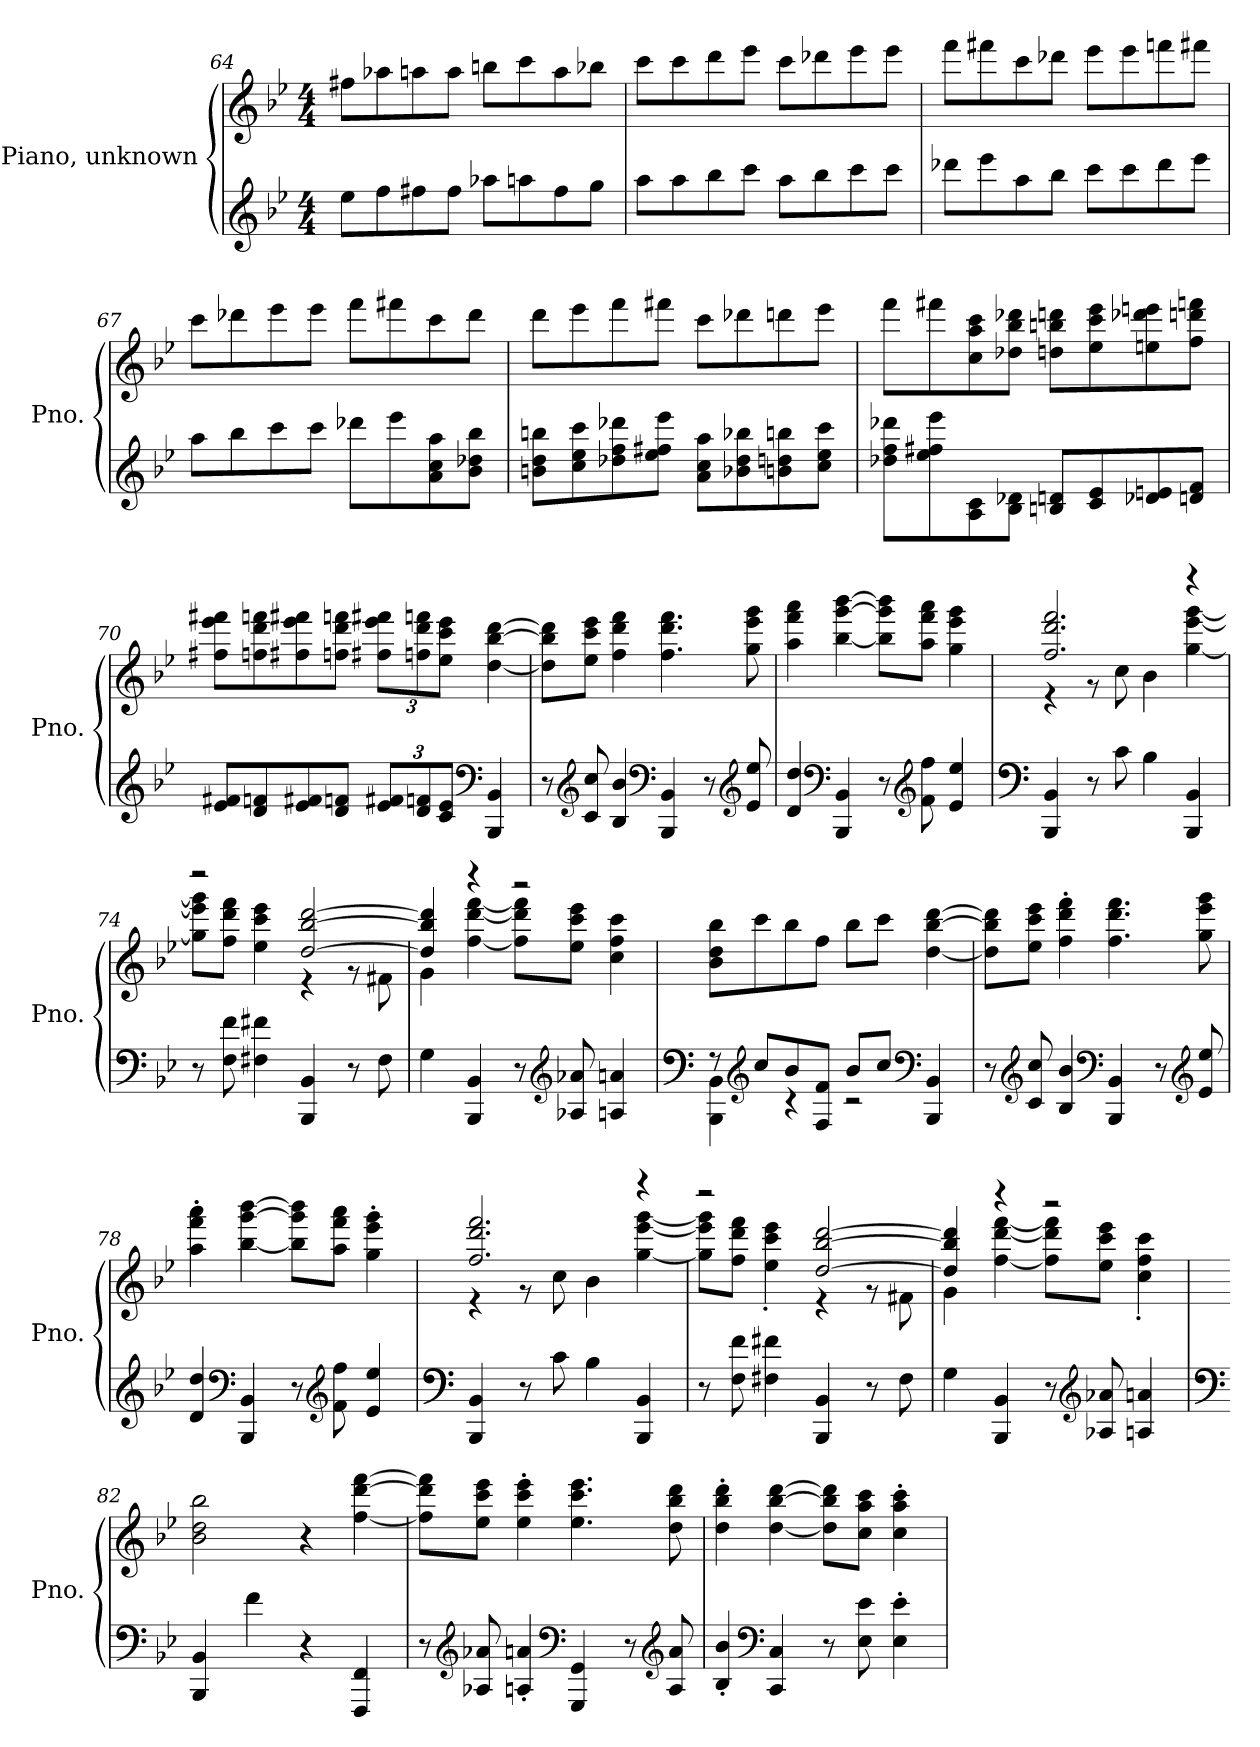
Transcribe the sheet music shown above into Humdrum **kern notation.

**kern	**kern
*part1	*part1
*staff2	*staff1
*I"Piano, unknown	*
*I'Pno.	*
*clefG2	*clefG2
*k[b-e-]	*k[b-e-]
*M4/4	*M4/4
=64	=64
8ee-\L	8ff#X\L
8ff\	8aa-X\
8ff#X\	8aan\
8ff#\J	8aa\J
8aa-X\L	8bbn\L
8aan\	8ccc\
8ff#\	8aa\
8gg\J	8bb-X\J
=65	=65
8aa\L	8ccc\L
8aa\	8ccc\
8bb-\	8ddd\
8ccc\J	8eee-\J
8aa\L	8ccc\L
8bb-\	8ddd-X\
8ccc\	8eee-\
8ccc\J	8eee-\J
!!LO:PB:g=z
=66	=66
8ddd-X\L	8fff\L
8eee-\	8fff#X\
8aa\	8ccc\
8bb-\J	8ddd-X\J
8ccc\L	8eee-\L
8ccc\	8eee-\
8ddd-\	8fffn\
8eee-\J	8fff#X\J
=67	=67
8aa\L	8ccc\L
8bb-\	8ddd-X\
8ccc\	8eee-\
8ccc\J	8eee-\J
8ddd-X\L	8fff\L
8eee-\	8fff#X\
8a\ 8cc\ 8aa\	8ccc\
8b-\ 8dd-X\ 8bb-\J	8ddd-\J
=68	=68
8bn\ 8dd\ 8bbn\L	8ddd\L
8cc\ 8ee-\ 8ccc\	8eee-\
8dd-X\ 8ff\ 8ddd-X\	8fff\
8ee-\ 8ff#X\ 8eee-\J	8fff#X\J
8a\ 8cc\ 8aa\L	8ccc\L
8b-X\ 8dd-\ 8bb-X\	8ddd-X\
8bn\ 8ddn\ 8bbn\	8dddn\
8cc\ 8ee-\ 8ccc\J	8eee-\J
!!LO:LB:g=z
=69	=69
8dd-X\ 8ff\ 8ddd-X\L	8fff\L
8ee-\ 8ff#X\ 8eee-\	8fff#X\
8A\ 8c\	8cc\ 8aa\ 8ccc\
8B-\ 8d-X\J	8dd-X\ 8bb-\ 8ddd-X\J
8Bn/ 8dn/L	8ddn\ 8bbn\ 8dddn\L
8c/ 8e-/	8ee-\ 8ccc\ 8eee-\
8d-X/ 8en/	8een\ 8ddd-X\ 8eeen\
8dn/ 8f/J	8ff\ 8dddn\ 8fffn\J
=70	=70
8e-/ 8f#X/L	8ff#X\ 8eee-\ 8fff#X\L
8d/ 8fn/	8ffn\ 8ddd\ 8fffn\
8e-/ 8f#X/	8ff#X\ 8eee-\ 8fff#X\
8d/ 8fn/J	8ffn\ 8ddd\ 8fffn\J
*Xbrackettup	*Xbrackettup
12e-/ 12f#X/L	12ff#X\ 12eee-\ 12fff#X\L
12d/ 12fn/	12ffn\ 12ddd\ 12fffn\
12c/ 12e-/J	12ee-\ 12ccc\ 12eee-\J
*clefF4	*
4BBB-/ 4BB-/	[4dd\ [4bb-\ [4ddd\
!!LO:LB:g=z
=71	=71
8r	8dd\] 8bb-\] 8ddd\]L
*clefG2	*
8c/ 8cc/	8ee-\ 8ccc\ 8eee-\J
4B-/ 4b-/	4ff\ 4ddd\ 4fff\
*clefF4	*
4BBB-/ 4BB-/	4.ff\ 4.ddd\ 4.fff\
8r	.
*clefG2	*
8e-/ 8ee-/	8gg\ 8eee-\ 8ggg\
=72	=72
4d/ 4dd/	4aa\ 4fff\ 4aaa\
*clefF4	*
4BBB-/ 4BB-/	[4bb-\ [4ggg\ [4bbb-\
8r	8bb-\] 8ggg\] 8bbb-\]L
*clefG2	*
8f\ 8ff\	8aa\ 8fff\ 8aaa\J
4e-/ 4ee-/	4gg\ 4eee-\ 4ggg\
=73	=73
*clefF4	*
*	*^
4BBB-/ 4BB-/	2.ff/ 2.ddd/ 2.fff/	4r
8r	.	8r
8c\	.	8cc\
4B-\	.	4b-\
4BBB-/ 4BB-/	4r	[4gg\ [4eee-\ [4ggg\
=74	=74	=74
8r	2r	8gg\] 8eee-\] 8ggg\]L
8F\ 8f\	.	8ff\ 8ddd\ 8fff\J
4F#X\ 4f#X\	.	4ee-\ 4ccc\ 4eee-\
4BBB-/ 4BB-/	[2dd/ [2bb-/ [2ddd/	4r
8r	.	8r
8F#\	.	8f#X\
!!LO:LB:g=z	!!
=75	=75	=75
4G\	4dd/] 4bb-/] 4ddd/]	4g\
4BBB-/ 4BB-/	4r	[4ff\ [4ddd\ [4fff\
8r	2r	8ff\] 8ddd\] 8fff\]L
*clefG2	*	*
8A-X/ 8a-X/	.	8ee-\ 8ccc\ 8eee-\J
4An/ 4an/	.	4cc\ 4ff\ 4ccc\
*	*v	*v
=76	=76
*clefF4	*
*^	*
8r	4BBB-\ 4BB-\	8b-\ 8dd\ 8bb-\L
*clefG2	*	*
8cc/L	.	8ccc\
8b-/	4r	8bb-\
8F/ 8f/J	.	8ff\J
8b-/L	2r	8bb-\L
8cc/J	.	8ccc\J
*clefF4	*	*
4BBB-/ 4BB-/	.	[4dd\ [4bb-\ [4ddd\
*v	*v	*
=77	=77
8r	8dd\] 8bb-\] 8ddd\]L
*clefG2	*
8c/ 8cc/	8ee-\ 8ccc\ 8eee-\J
4B-/ 4b-/	4ff\' 4ddd\' 4fff\'
*clefF4	*
4BBB-/ 4BB-/	4.ff\ 4.ddd\ 4.fff\
8r	.
*clefG2	*
8e-/ 8ee-/	8gg\ 8eee-\ 8ggg\
!!LO:LB:g=z
=78	=78
4d/ 4dd/	4aa\' 4fff\' 4aaa\'
*clefF4	*
4BBB-/ 4BB-/	[4bb-\ [4ggg\ [4bbb-\
8r	8bb-\] 8ggg\] 8bbb-\]L
*clefG2	*
8f\ 8ff\	8aa\ 8fff\ 8aaa\J
4e-/ 4ee-/	4gg\' 4eee-\' 4ggg\'
=79	=79
*clefF4	*
*	*^
4BBB-/ 4BB-/	2.ff/ 2.ddd/ 2.fff/	4r
8r	.	8r
8c\	.	8cc\
4B-\	.	4b-\
4BBB-/ 4BB-/	4r	[4gg\ [4eee-\ [4ggg\
=80	=80	=80
8r	2r	8gg\] 8eee-\] 8ggg\]L
8F\ 8f\	.	8ff\ 8ddd\ 8fff\J
4F#X\ 4f#X\	.	4ee-\' 4ccc\' 4eee-\'
4BBB-/ 4BB-/	[2dd/ [2bb-/ [2ddd/	4r
8r	.	8r
8F#\	.	8f#X\
=81	=81	=81
4G\	4dd/] 4bb-/] 4ddd/]	4g\
4BBB-/ 4BB-/	4r	[4ff\ [4ddd\ [4fff\
8r	2r	8ff\] 8ddd\] 8fff\]L
*clefG2	*	*
8A-X/ 8a-X/	.	8ee-\ 8ccc\ 8eee-\J
4An/ 4an/	.	4cc\' 4ff\' 4ccc\'
*	*v	*v
=82	=82
*clefF4	*
4BBB-/ 4BB-/	2b-\ 2dd\ 2bb-\
4f\	.
4r	4r
4FFF/ 4FF/	[4ff\ [4ddd\ [4fff\
!!LO:LB:g=z
=83	=83
8r	8ff\] 8ddd\] 8fff\]L
*clefG2	*
8A-X/ 8a-X/	8ee-\ 8ccc\ 8eee-\J
4An/' 4an/'	4ee-\' 4ccc\' 4eee-\'
*clefF4	*
4GGG/ 4GG/	4.ee-\ 4.ccc\ 4.eee-\
8r	.
*clefG2	*
8A/ 8a/	8dd\ 8bb-\ 8ddd\
=84	=84
4B-/' 4b-/'	4dd\' 4bb-\' 4ddd\'
*clefF4	*
4CC/ 4C/	[4dd\ [4bb-\ [4ddd\
8r	8dd\] 8bb-\] 8ddd\]L
8E-\ 8e-\	8cc\ 8aa\ 8ccc\J
4E-\' 4e-\'	4cc\' 4aa\' 4ccc\'
=	=
*-	*-
